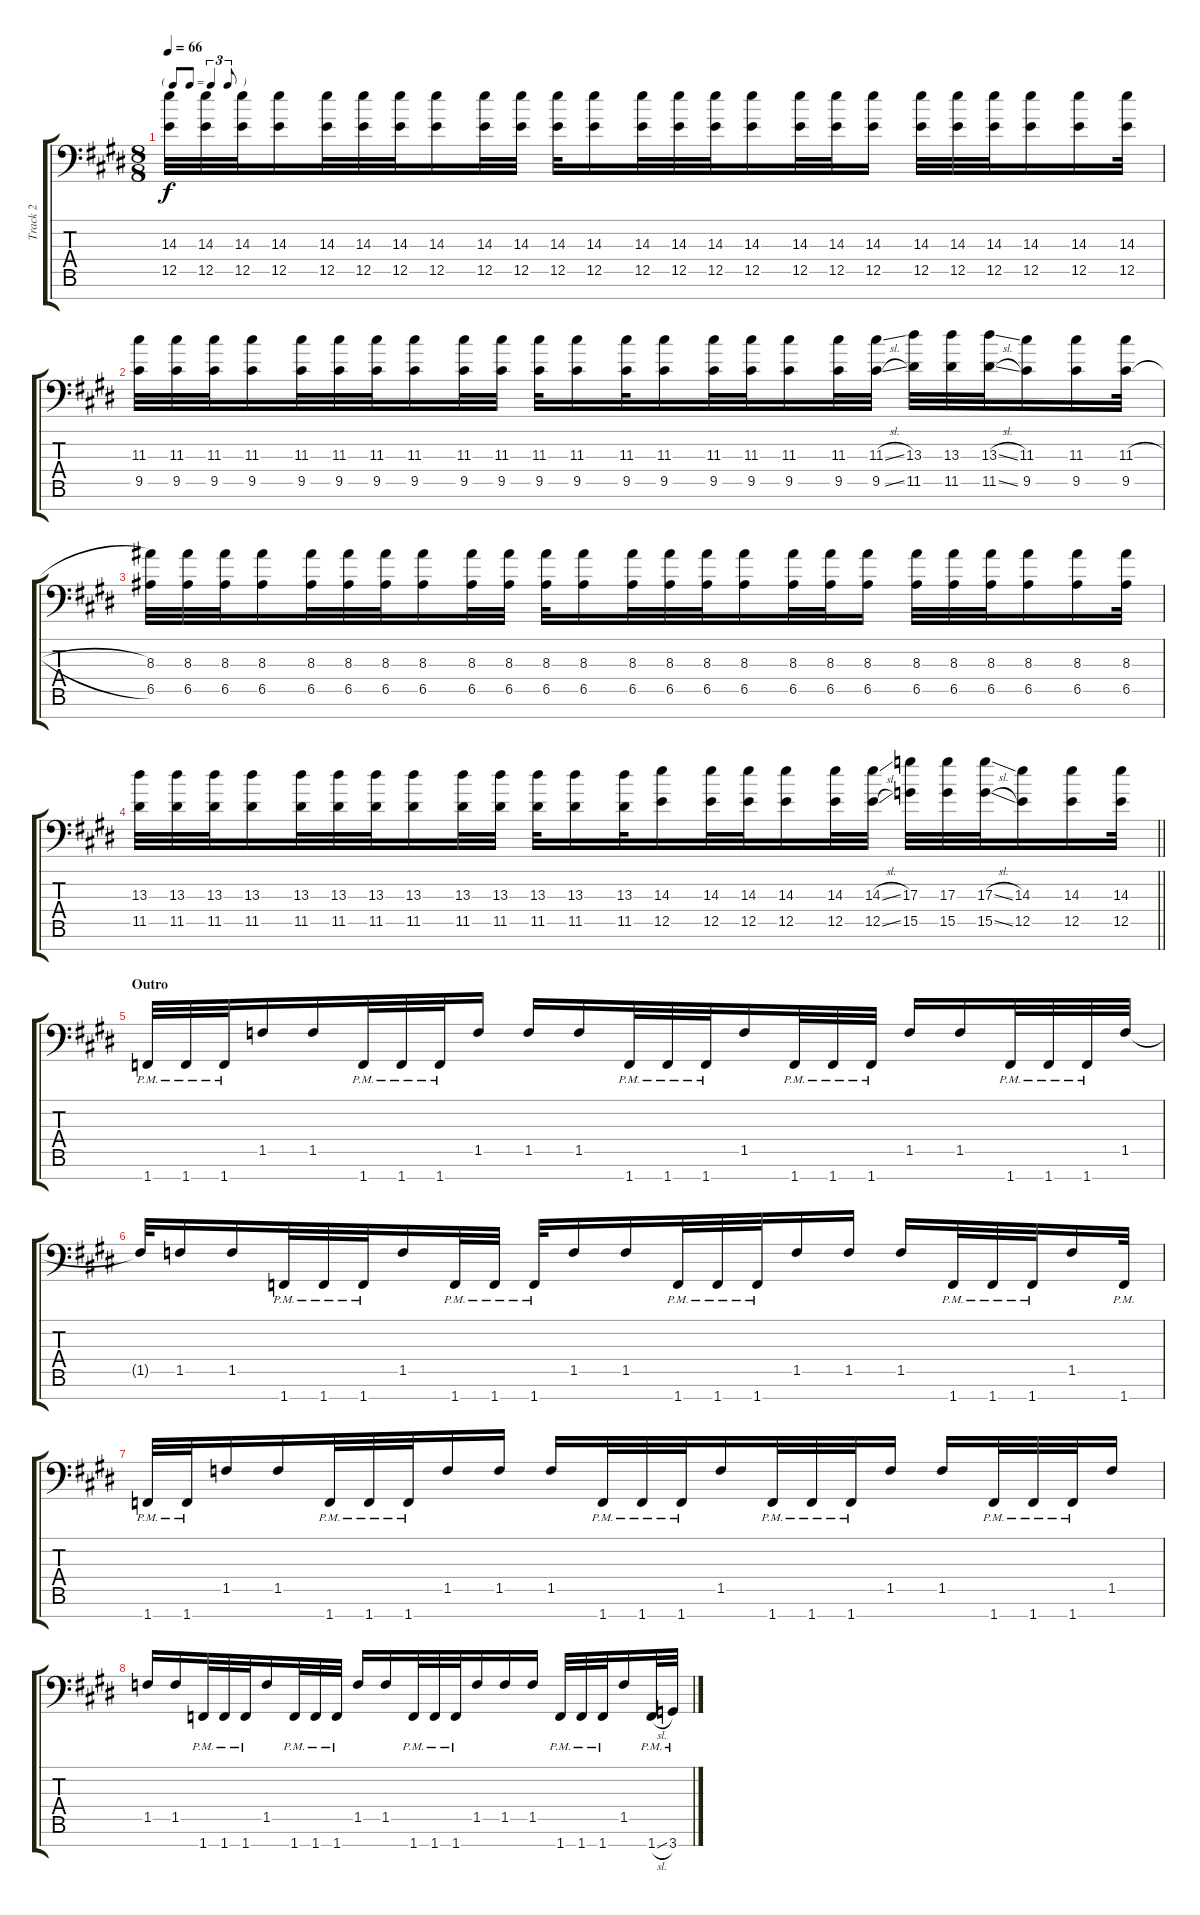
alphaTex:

\track ("Track 2" "Track 2") {instrument distortionguitar}
\staff {score tabs}
\tuning (B3 G3 D3 A2 E2 A1 E1) {hide}
\ts (8 8)
\tf triplet8th
\tempo 66
\clef f4
\ks c#minor
(14.3 12.5).32{dy f} (14.3 12.5).32 (14.3 12.5).32 (14.3 12.5).16 (14.3 12.5).32 (14.3 12.5).32 (14.3 12.5).32 (14.3 12.5).16 (14.3 12.5).32 (14.3 12.5).32 (14.3 12.5).32 (14.3 12.5).16 (14.3 12.5).32 (14.3 12.5).32 (14.3 12.5).32 (14.3 12.5).16 (14.3 12.5).32 (14.3 12.5).32 (14.3 12.5).16 (14.3 12.5).32 (14.3 12.5).32 (14.3 12.5).32 (14.3 12.5).16 (14.3 12.5).16 (14.3 12.5).32 |
(11.3 9.5).32 (11.3 9.5).32 (11.3 9.5).32 (11.3 9.5).16 (11.3 9.5).32 (11.3 9.5).32 (11.3 9.5).32 (11.3 9.5).16 (11.3 9.5).32 (11.3 9.5).32 (11.3 9.5).32 (11.3 9.5).16 (11.3 9.5).32 (11.3 9.5).16 (11.3 9.5).32 (11.3 9.5).32 (11.3 9.5).16 (11.3 9.5).32 (11.3{sl} 9.5{sl}).32 (13.3 11.5).32 (13.3 11.5).32 (13.3{sl} 11.5{sl}).32 (11.3 9.5).16 (11.3 9.5).16 (11.3{h} 9.5{h}).32 |
(8.3 6.5).32 (8.3 6.5).32 (8.3 6.5).32 (8.3 6.5).16 (8.3 6.5).32 (8.3 6.5).32 (8.3 6.5).32 (8.3 6.5).16 (8.3 6.5).32 (8.3 6.5).32 (8.3 6.5).32 (8.3 6.5).16 (8.3 6.5).32 (8.3 6.5).32 (8.3 6.5).32 (8.3 6.5).16 (8.3 6.5).32 (8.3 6.5).32 (8.3 6.5).16 (8.3 6.5).32 (8.3 6.5).32 (8.3 6.5).32 (8.3 6.5).16 (8.3 6.5).16 (8.3 6.5).32 |
\barLineRight lightlight
(13.3 11.5).32 (13.3 11.5).32 (13.3 11.5).32 (13.3 11.5).16 (13.3 11.5).32 (13.3 11.5).32 (13.3 11.5).32 (13.3 11.5).16 (13.3 11.5).32 (13.3 11.5).32 (13.3 11.5).32 (13.3 11.5).16 (13.3 11.5).32 (14.3 12.5).16 (14.3 12.5).32 (14.3 12.5).32 (14.3 12.5).16 (14.3 12.5).32 (14.3{sl} 12.5{sl}).32 (17.3 15.5).32 (17.3 15.5).32 (17.3{sl} 15.5{sl}).32 (14.3 12.5).16 (14.3 12.5).16 (14.3 12.5).32 |
\section ("" "Outro")
1.7{pm}.32 1.7{pm}.32 1.7{pm}.32 1.5.16 1.5.16 1.7{pm}.32 1.7{pm}.32 1.7{pm}.32 1.5.16 1.5.16 1.5.16 1.7{pm}.32 1.7{pm}.32 1.7{pm}.32 1.5.16 1.7{pm}.32 1.7{pm}.32 1.7{pm}.32 1.5.16 1.5.16 1.7{pm}.32 1.7{pm}.32 1.7{pm}.32 1.5.32 |
1.5{t}.32 1.5.16 1.5.16 1.7{pm}.32 1.7{pm}.32 1.7{pm}.32 1.5.16 1.7{pm}.32 1.7{pm}.32 1.7{pm}.32 1.5.16 1.5.16 1.7{pm}.32 1.7{pm}.32 1.7{pm}.32 1.5.16 1.5.16 1.5.16 1.7{pm}.32 1.7{pm}.32 1.7{pm}.32 1.5.16 1.7{pm}.32 |
1.7{pm}.32 1.7{pm}.32 1.5.16 1.5.16 1.7{pm}.32 1.7{pm}.32 1.7{pm}.32 1.5.16 1.5.16 1.5.16 1.7{pm}.32 1.7{pm}.32 1.7{pm}.32 1.5.16 1.7{pm}.32 1.7{pm}.32 1.7{pm}.32 1.5.16 1.5.16 1.7{pm}.32 1.7{pm}.32 1.7{pm}.32 1.5.16 |
1.5.16 1.5.16 1.7{pm}.32 1.7{pm}.32 1.7{pm}.32 1.5.16 1.7{pm}.32 1.7{pm}.32 1.7{pm}.32 1.5.16 1.5.16 1.7{pm}.32 1.7{pm}.32 1.7{pm}.32 1.5.16 1.5.16 1.5.16 1.7{pm}.32 1.7{pm}.32 1.7{pm}.32 1.5.16 1.7{sl pm}.32 3.7{pm}.32
